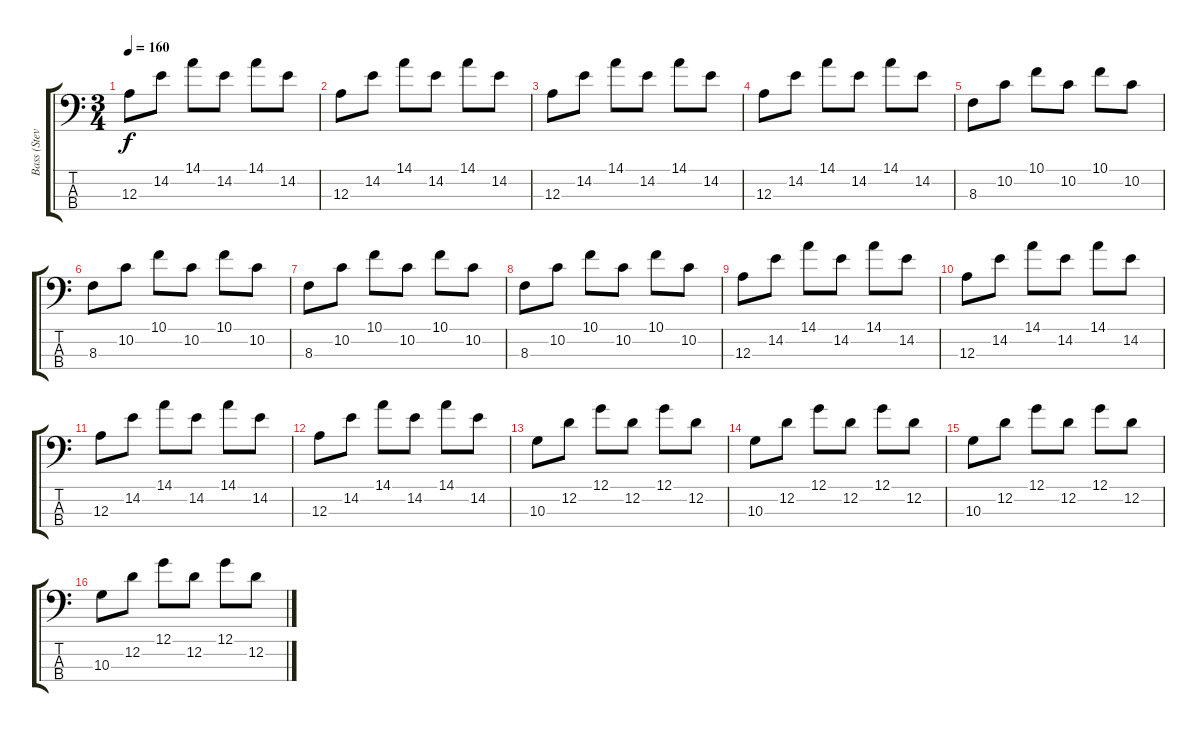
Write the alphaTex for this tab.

\track ("Bass (Steve)" "Bass (Stev") {instrument electricbasspick}
\staff {score tabs}
\tuning (G2 D2 A1 E1) {hide}
\ts (3 4)
\tempo 160
\clef f4
\ks c
12.3.8{dy f} 14.2.8 14.1.8 14.2.8 14.1.8 14.2.8 |
12.3.8 14.2.8 14.1.8 14.2.8 14.1.8 14.2.8 |
12.3.8 14.2.8 14.1.8 14.2.8 14.1.8 14.2.8 |
12.3.8 14.2.8 14.1.8 14.2.8 14.1.8 14.2.8 |
8.3.8 10.2.8 10.1.8 10.2.8 10.1.8 10.2.8 |
8.3.8 10.2.8 10.1.8 10.2.8 10.1.8 10.2.8 |
8.3.8 10.2.8 10.1.8 10.2.8 10.1.8 10.2.8 |
8.3.8 10.2.8 10.1.8 10.2.8 10.1.8 10.2.8 |
12.3.8 14.2.8 14.1.8 14.2.8 14.1.8 14.2.8 |
12.3.8 14.2.8 14.1.8 14.2.8 14.1.8 14.2.8 |
12.3.8 14.2.8 14.1.8 14.2.8 14.1.8 14.2.8 |
12.3.8 14.2.8 14.1.8 14.2.8 14.1.8 14.2.8 |
10.3.8 12.2.8 12.1.8 12.2.8 12.1.8 12.2.8 |
10.3.8 12.2.8 12.1.8 12.2.8 12.1.8 12.2.8 |
10.3.8 12.2.8 12.1.8 12.2.8 12.1.8 12.2.8 |
10.3.8 12.2.8 12.1.8 12.2.8 12.1.8 12.2.8
